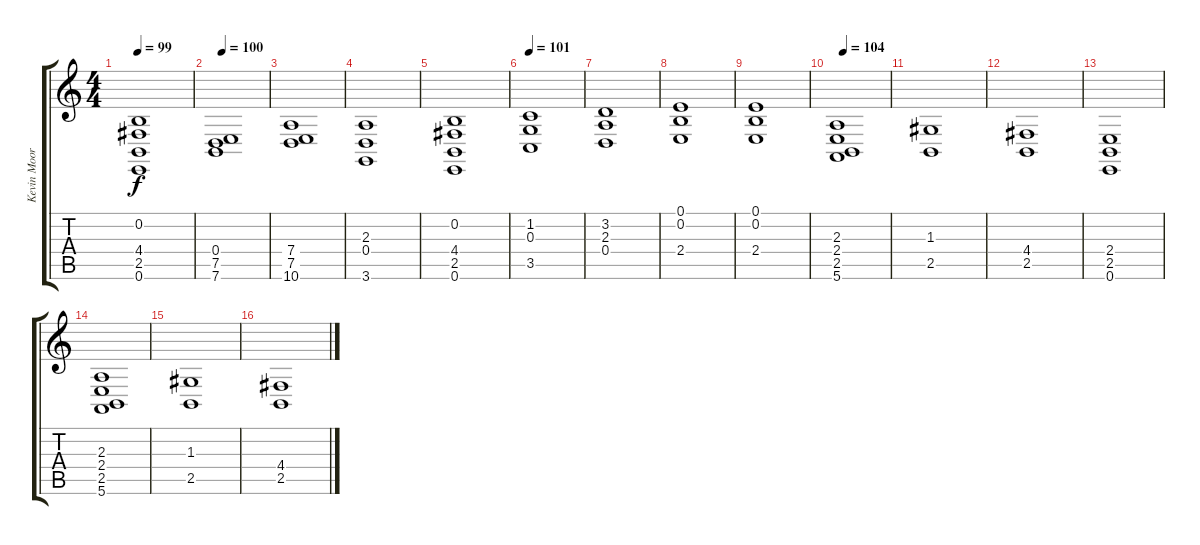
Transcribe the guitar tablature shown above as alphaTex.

\track ("Kevin Moore (organ)" "Kevin Moor") {instrument harmonica}
\staff {score tabs}
\tuning (E4 B3 G3 D3 A2 E2) {hide}
\ts (4 4)
\tempo 99
\clef g2
\ks c
(0.2 4.4 2.5 0.6).1{dy f} |
\tempo 100
(0.4 7.5 7.6).1 |
(7.4 7.5 10.6).1 |
(2.3 0.4 3.6).1 |
(0.2 4.4 2.5 0.6).1 |
\tempo 101
(1.2 0.3 3.5).1 |
(3.2 2.3 0.4).1 |
(0.1 0.2 2.4).1 |
(0.1 0.2 2.4).1 |
\tempo 104
(2.3 2.4 2.5 5.6).1 |
(1.3 2.5).1 |
(4.4 2.5).1 |
(2.4 2.5 0.6).1 |
(2.3 2.4 2.5 5.6).1 |
(1.3 2.5).1 |
(4.4 2.5).1
